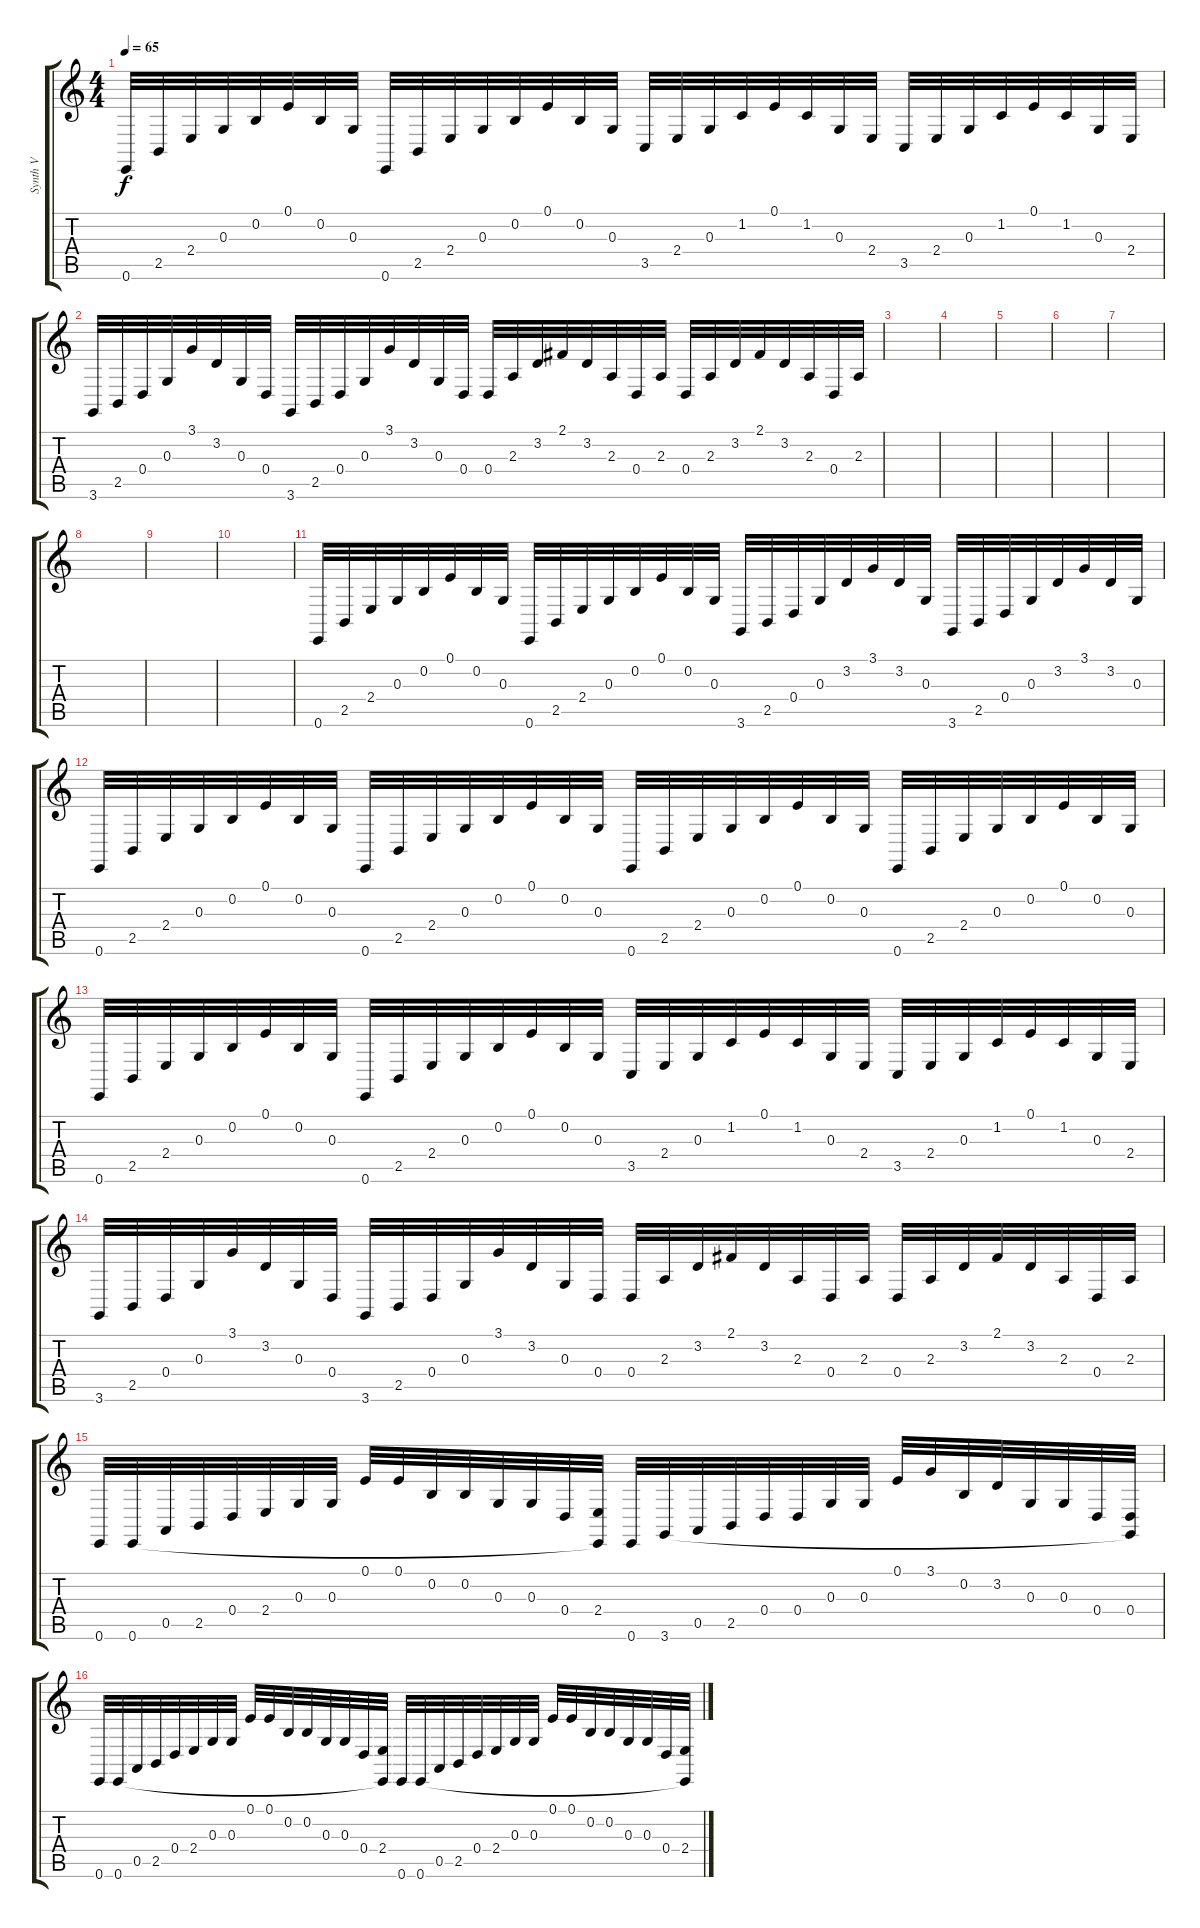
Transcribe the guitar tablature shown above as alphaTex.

\track ("Synth V" "Synth V") {instrument churchorgan}
\staff {score tabs}
\tuning (E4 B3 G3 D3 A2 E2) {hide}
\ts (4 4)
\tempo 65
\clef g2
\ks c
0.6.32{dy f} 2.5.32 2.4.32 0.3.32 0.2.32 0.1.32 0.2.32 0.3.32 0.6.32 2.5.32 2.4.32 0.3.32 0.2.32 0.1.32 0.2.32 0.3.32 3.5.32 2.4.32 0.3.32 1.2.32 0.1.32 1.2.32 0.3.32 2.4.32 3.5.32 2.4.32 0.3.32 1.2.32 0.1.32 1.2.32 0.3.32 2.4.32 |
3.6.32 2.5.32 0.4.32 0.3.32 3.1.32 3.2.32 0.3.32 0.4.32 3.6.32 2.5.32 0.4.32 0.3.32 3.1.32 3.2.32 0.3.32 0.4.32 0.4.32 2.3.32 3.2.32 2.1.32 3.2.32 2.3.32 0.4.32 2.3.32 0.4.32 2.3.32 3.2.32 2.1.32 3.2.32 2.3.32 0.4.32 2.3.32 |
|
|
|
|
|
|
|
|
0.6.32 2.5.32 2.4.32 0.3.32 0.2.32 0.1.32 0.2.32 0.3.32 0.6.32 2.5.32 2.4.32 0.3.32 0.2.32 0.1.32 0.2.32 0.3.32 3.6.32 2.5.32 0.4.32 0.3.32 3.2.32 3.1.32 3.2.32 0.3.32 3.6.32 2.5.32 0.4.32 0.3.32 3.2.32 3.1.32 3.2.32 0.3.32 |
0.6.32 2.5.32 2.4.32 0.3.32 0.2.32 0.1.32 0.2.32 0.3.32 0.6.32 2.5.32 2.4.32 0.3.32 0.2.32 0.1.32 0.2.32 0.3.32 0.6.32 2.5.32 2.4.32 0.3.32 0.2.32 0.1.32 0.2.32 0.3.32 0.6.32 2.5.32 2.4.32 0.3.32 0.2.32 0.1.32 0.2.32 0.3.32 |
0.6.32 2.5.32 2.4.32 0.3.32 0.2.32 0.1.32 0.2.32 0.3.32 0.6.32 2.5.32 2.4.32 0.3.32 0.2.32 0.1.32 0.2.32 0.3.32 3.5.32 2.4.32 0.3.32 1.2.32 0.1.32 1.2.32 0.3.32 2.4.32 3.5.32 2.4.32 0.3.32 1.2.32 0.1.32 1.2.32 0.3.32 2.4.32 |
3.6.32 2.5.32 0.4.32 0.3.32 3.1.32 3.2.32 0.3.32 0.4.32 3.6.32 2.5.32 0.4.32 0.3.32 3.1.32 3.2.32 0.3.32 0.4.32 0.4.32 2.3.32 3.2.32 2.1.32 3.2.32 2.3.32 0.4.32 2.3.32 0.4.32 2.3.32 3.2.32 2.1.32 3.2.32 2.3.32 0.4.32 2.3.32 |
0.6.32 0.6.32 0.5.32 2.5.32 0.4.32 2.4.32 0.3.32 0.3.32 0.1.32 0.1.32 0.2.32 0.2.32 0.3.32 0.3.32 0.4.32 (2.4 0.6{t}).32 0.6.32 3.6.32 0.5.32 2.5.32 0.4.32 0.4.32 0.3.32 0.3.32 0.1.32 3.1.32 0.2.32 3.2.32 0.3.32 0.3.32 0.4.32 (0.4 3.6{t}).32 |
0.6.32 0.6.32 0.5.32 2.5.32 0.4.32 2.4.32 0.3.32 0.3.32 0.1.32 0.1.32 0.2.32 0.2.32 0.3.32 0.3.32 0.4.32 (2.4 0.6{t}).32 0.6.32 0.6.32 0.5.32 2.5.32 0.4.32 2.4.32 0.3.32 0.3.32 0.1.32 0.1.32 0.2.32 0.2.32 0.3.32 0.3.32 0.4.32 (2.4 0.6{t}).32
